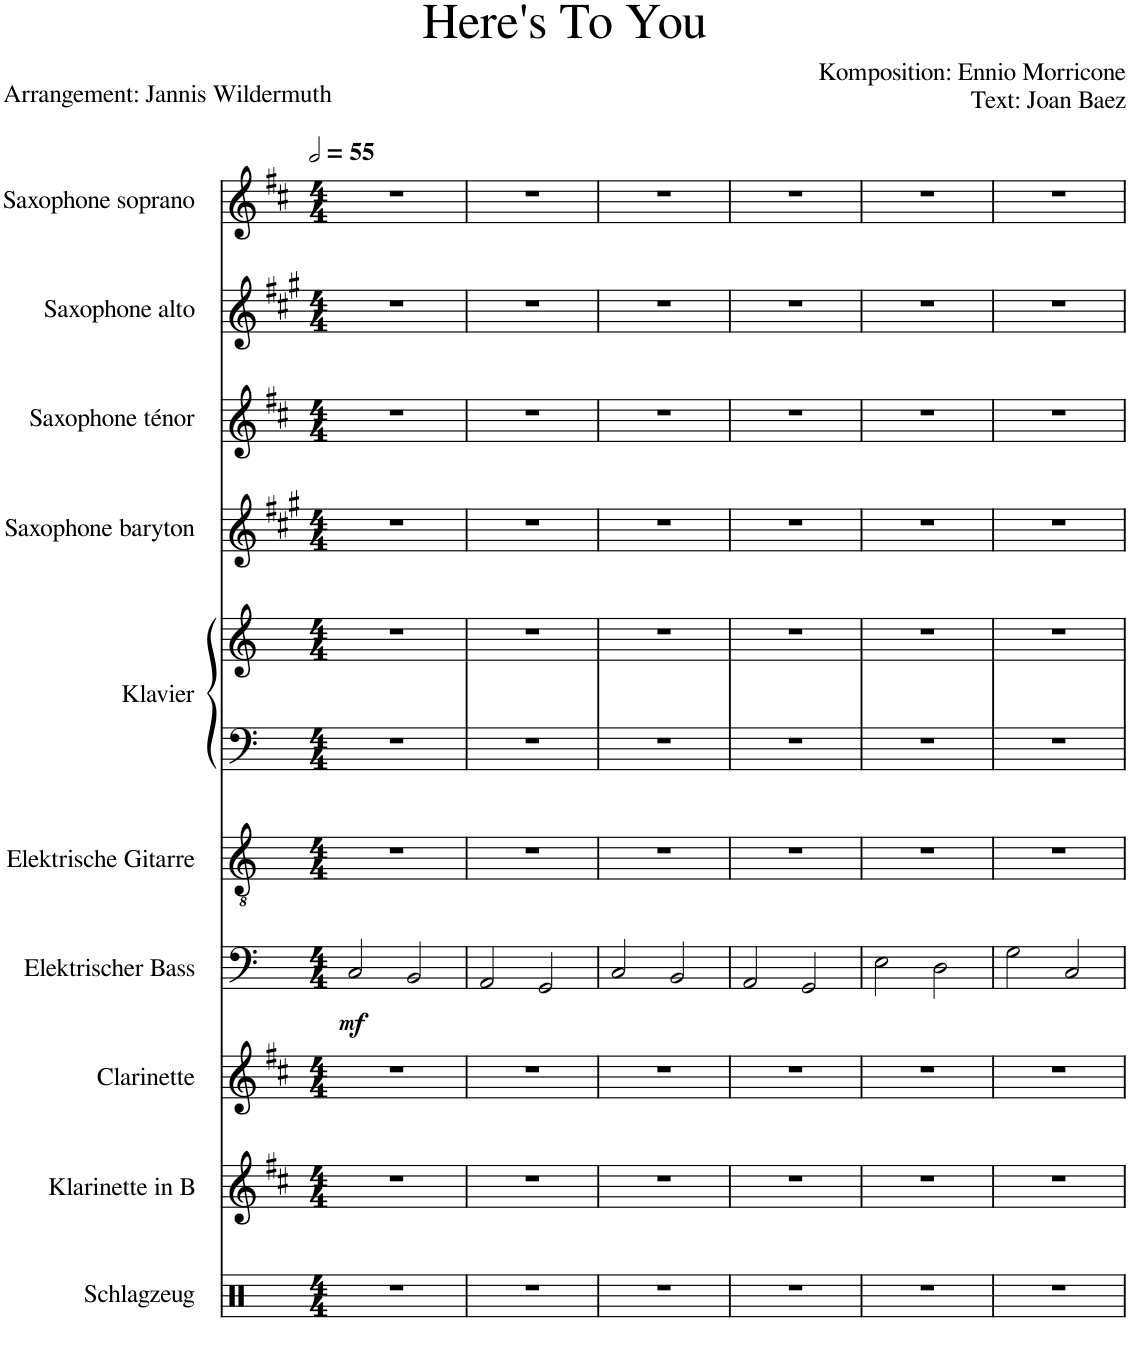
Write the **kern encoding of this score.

**kern	**kern	**kern	**kern	**dynam	**kern	**kern	**kern	**kern	**kern	**kern	**kern
*part10	*part9	*part8	*part7	*part7	*part6	*part5	*part5	*part4	*part3	*part2	*part1
*staff11	*staff10	*staff9	*staff8	*staff8	*staff7	*staff6	*staff5	*staff4	*staff3	*staff2	*staff1
*I"Schlagzeug	*I"Klarinette in B	*I"Clarinette	*I"Elektrischer Bass	*	*I"Elektrische Gitarre	*I"Klavier	*	*I"Saxophone baryton	*I"Saxophone ténor	*I"Saxophone alto	*I"Saxophone soprano
*I'Schlgz.	*	*I'Clar.	*I'E-B.	*	*I'E-Git.	*I'Klav.	*	*I'Sax. Bar.	*I'Sax. T.	*I'Sax. A.	*I'Sax. S.
*clefX	*clefG2	*clefG2	*clefF4	*	*clefGv2	*clefF4	*clefG2	*clefG2	*clefG2	*clefG2	*clefG2
*	*Trd1c2	*Trd1c2	*Trd7c12	*	*	*	*	*Trd12c21	*Trd8c14	*Trd5c9	*Trd1c2
*k[]	*k[f#c#]	*k[f#c#]	*k[]	*	*k[]	*k[]	*k[]	*k[f#c#g#]	*k[f#c#]	*k[f#c#g#]	*k[f#c#]
*M4/4	*M4/4	*M4/4	*M4/4	*	*M4/4	*M4/4	*M4/4	*M4/4	*M4/4	*M4/4	*M4/4
*MM110	*MM110	*MM110	*MM110	*	*MM110	*MM110	*MM110	*MM110	*MM110	*MM110	*MM110
=1	=1	=1	=1	=1	=1	=1	=1	=1	=1	=1	=1
!	!	!	!	!LO:DY:b	!	!	!	!	!	!	!
1r	1r	1r	2C/	mf	1r	1r	1r	1r	1r	1r	1r
.	.	.	2BB/	.	.	.	.	.	.	.	.
=2	=2	=2	=2	=2	=2	=2	=2	=2	=2	=2	=2
1r	1r	1r	2AA/	.	1r	1r	1r	1r	1r	1r	1r
.	.	.	2GG/	.	.	.	.	.	.	.	.
=3	=3	=3	=3	=3	=3	=3	=3	=3	=3	=3	=3
1r	1r	1r	2C/	.	1r	1r	1r	1r	1r	1r	1r
.	.	.	2BB/	.	.	.	.	.	.	.	.
=4	=4	=4	=4	=4	=4	=4	=4	=4	=4	=4	=4
1r	1r	1r	2AA/	.	1r	1r	1r	1r	1r	1r	1r
.	.	.	2GG/	.	.	.	.	.	.	.	.
=5	=5	=5	=5	=5	=5	=5	=5	=5	=5	=5	=5
1r	1r	1r	2E\	.	1r	1r	1r	1r	1r	1r	1r
.	.	.	2D\	.	.	.	.	.	.	.	.
=6	=6	=6	=6	=6	=6	=6	=6	=6	=6	=6	=6
1r	1r	1r	2G\	.	1r	1r	1r	1r	1r	1r	1r
.	.	.	2C/	.	.	.	.	.	.	.	.
=	=	=	=	=	=	=	=	=	=	=	=
*-	*-	*-	*-	*-	*-	*-	*-	*-	*-	*-	*-
